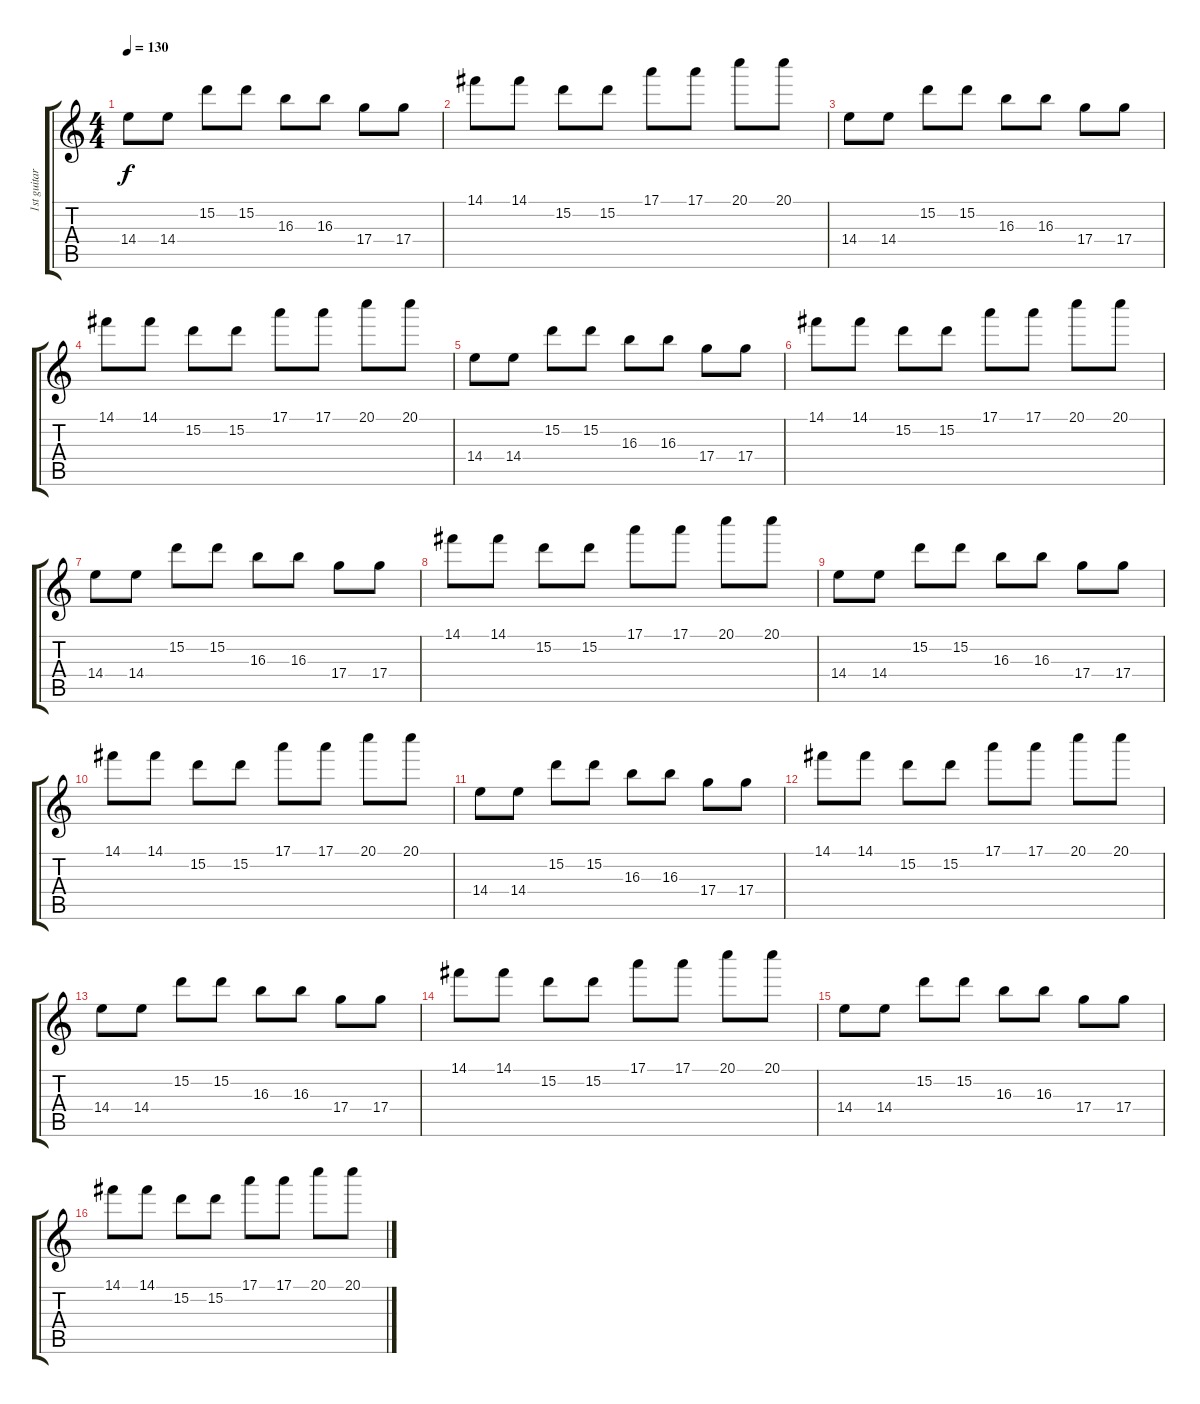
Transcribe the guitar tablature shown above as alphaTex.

\track ("1st guitar" "1st guitar") {instrument distortionguitar}
\staff {score tabs}
\tuning (E4 B3 G3 D3 A2 E2) {hide}
\ts (4 4)
\tempo 130
\clef g2
\ks c
14.4.8{dy f} 14.4.8 15.2.8 15.2.8 16.3.8 16.3.8 17.4.8 17.4.8 |
14.1.8 14.1.8 15.2.8 15.2.8 17.1.8 17.1.8 20.1.8 20.1.8 |
14.4.8 14.4.8 15.2.8 15.2.8 16.3.8 16.3.8 17.4.8 17.4.8 |
14.1.8 14.1.8 15.2.8 15.2.8 17.1.8 17.1.8 20.1.8 20.1.8 |
14.4.8 14.4.8 15.2.8 15.2.8 16.3.8 16.3.8 17.4.8 17.4.8 |
14.1.8 14.1.8 15.2.8 15.2.8 17.1.8 17.1.8 20.1.8 20.1.8 |
14.4.8 14.4.8 15.2.8 15.2.8 16.3.8 16.3.8 17.4.8 17.4.8 |
14.1.8 14.1.8 15.2.8 15.2.8 17.1.8 17.1.8 20.1.8 20.1.8 |
14.4.8 14.4.8 15.2.8 15.2.8 16.3.8 16.3.8 17.4.8 17.4.8 |
14.1.8 14.1.8 15.2.8 15.2.8 17.1.8 17.1.8 20.1.8 20.1.8 |
14.4.8 14.4.8 15.2.8 15.2.8 16.3.8 16.3.8 17.4.8 17.4.8 |
14.1.8 14.1.8 15.2.8 15.2.8 17.1.8 17.1.8 20.1.8 20.1.8 |
14.4.8 14.4.8 15.2.8 15.2.8 16.3.8 16.3.8 17.4.8 17.4.8 |
14.1.8 14.1.8 15.2.8 15.2.8 17.1.8 17.1.8 20.1.8 20.1.8 |
14.4.8 14.4.8 15.2.8 15.2.8 16.3.8 16.3.8 17.4.8 17.4.8 |
14.1.8 14.1.8 15.2.8 15.2.8 17.1.8 17.1.8 20.1.8 20.1.8
